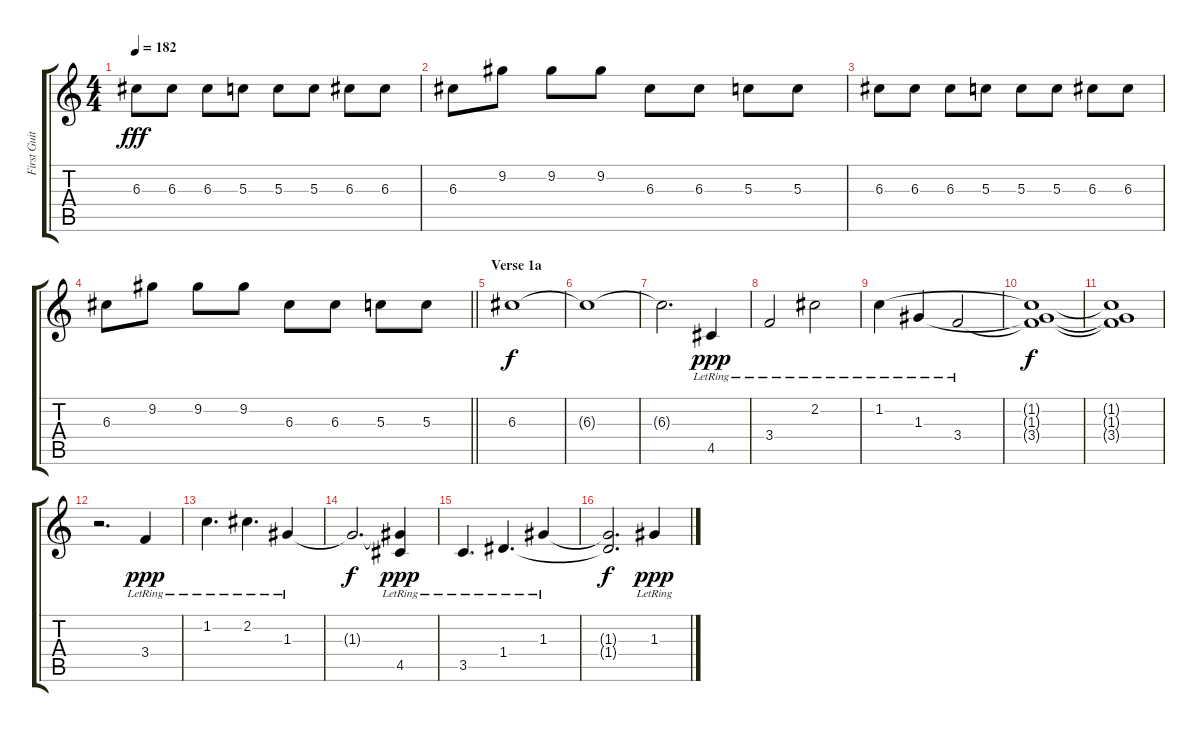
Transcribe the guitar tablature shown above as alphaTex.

\track ("First Guitar" "First Guit") {instrument overdrivenguitar}
\staff {score tabs}
\tuning (E4 B3 G3 D3 A2 E2) {hide}
\ts (4 4)
\tempo 182
\clef g2
\ks c
6.3.8{dy fff} 6.3.8 6.3.8 5.3.8 5.3.8 5.3.8 6.3.8 6.3.8 |
6.3.8 9.2.8 9.2.8 9.2.8 6.3.8 6.3.8 5.3.8 5.3.8 |
6.3.8 6.3.8 6.3.8 5.3.8 5.3.8 5.3.8 6.3.8 6.3.8 |
\barLineRight lightlight
6.3.8 9.2.8 9.2.8 9.2.8 6.3.8 6.3.8 5.3.8 5.3.8 |
\section ("" "Verse 1a")
6.3.1{dy f} |
6.3{t}.1 |
6.3{t}.2{d} 4.5{lr}.4{dy ppp} |
3.4{lr}.2 2.2{lr}.2 |
1.2{lr}.4 1.3{lr}.4 3.4{lr}.2 |
(1.2{t} 1.3{t} 3.4{t}).1{dy f} |
(1.2{t} 1.3{t} 3.4{t}).1 |
r.2{d} 3.4{lr}.4{dy ppp} |
1.2{lr}.4{d} 2.2{lr}.4{d} 1.3{lr}.4 |
1.3{t}.2{d dy f} (1.3{t} 4.5{lr}).4{dy ppp} |
3.5{lr}.4{d} 1.4{lr}.4{d} 1.3{lr}.4 |
(1.3{t} 1.4{t}).2{d dy f} 1.3{lr}.4{dy ppp}
